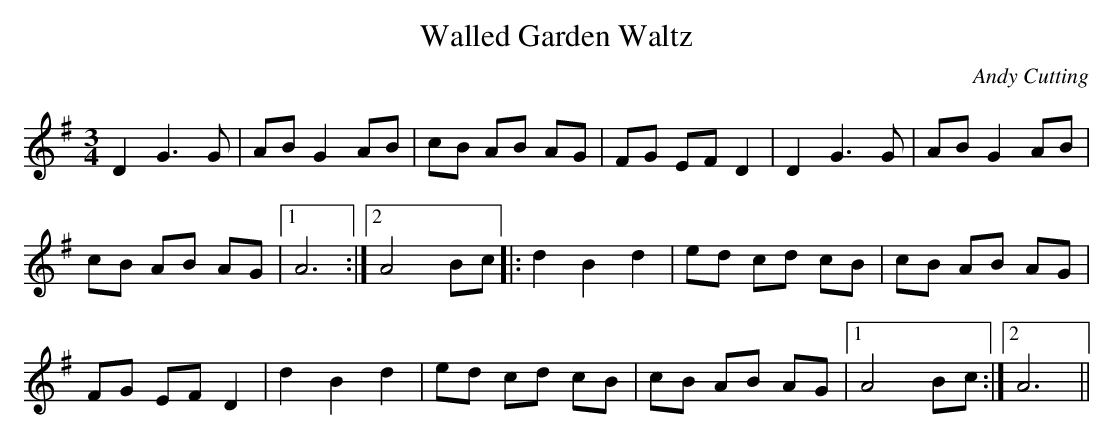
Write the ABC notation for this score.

X:1
T:Walled Garden Waltz
C:Andy Cutting
L:1/8
M:3/4
K:G major
D2G3G | ABG2AB | cB AB AG | FG EF D2 | D2G3G | ABG2AB |
cB AB AG |1A6 :|2 A4Bc |: d2B2d2 | ed cd cB | cB AB AG|
FG EFD2 | d2B2d2 | ed cd cB | cB AB AG |1 A4Bc :|2 A6 ||
